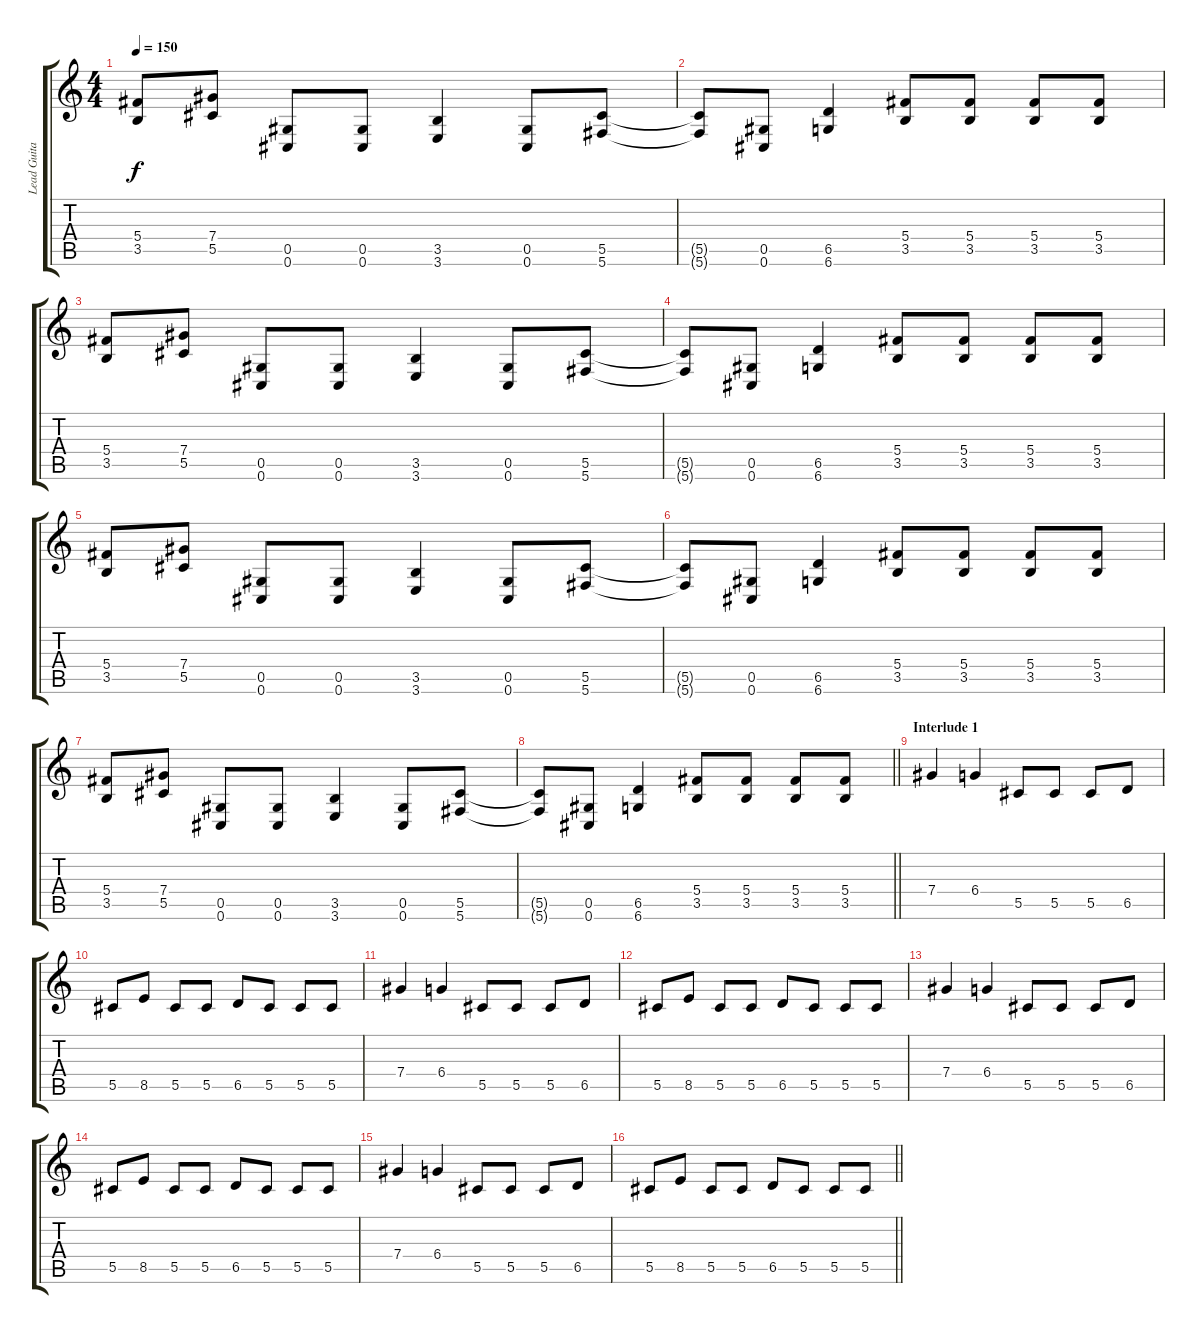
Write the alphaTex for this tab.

\track ("Lead Guitar" "Lead Guita") {instrument overdrivenguitar}
\staff {score tabs}
\tuning (Eb4 Bb3 Gb3 Db3 Ab2 Db2) {hide}
\ts (4 4)
\tempo 150
\clef g2
\ks c
(5.4 3.5).8{dy f} (7.4 5.5).8 (0.5 0.6).8 (0.5 0.6).8 (3.5 3.6).4 (0.5 0.6).8 (5.5 5.6).8 |
(5.5{t} 5.6{t}).8 (0.5 0.6).8 (6.5 6.6).4 (5.4 3.5).8 (5.4 3.5).8 (5.4 3.5).8 (5.4 3.5).8 |
(5.4 3.5).8 (7.4 5.5).8 (0.5 0.6).8 (0.5 0.6).8 (3.5 3.6).4 (0.5 0.6).8 (5.5 5.6).8 |
(5.5{t} 5.6{t}).8 (0.5 0.6).8 (6.5 6.6).4 (5.4 3.5).8 (5.4 3.5).8 (5.4 3.5).8 (5.4 3.5).8 |
(5.4 3.5).8 (7.4 5.5).8 (0.5 0.6).8 (0.5 0.6).8 (3.5 3.6).4 (0.5 0.6).8 (5.5 5.6).8 |
(5.5{t} 5.6{t}).8 (0.5 0.6).8 (6.5 6.6).4 (5.4 3.5).8 (5.4 3.5).8 (5.4 3.5).8 (5.4 3.5).8 |
(5.4 3.5).8 (7.4 5.5).8 (0.5 0.6).8 (0.5 0.6).8 (3.5 3.6).4 (0.5 0.6).8 (5.5 5.6).8 |
\barLineRight lightlight
(5.5{t} 5.6{t}).8 (0.5 0.6).8 (6.5 6.6).4 (5.4 3.5).8 (5.4 3.5).8 (5.4 3.5).8 (5.4 3.5).8 |
\section ("" "Interlude 1")
7.4.4 6.4.4 5.5.8 5.5.8 5.5.8 6.5.8 |
5.5.8 8.5.8 5.5.8 5.5.8 6.5.8 5.5.8 5.5.8 5.5.8 |
7.4.4 6.4.4 5.5.8 5.5.8 5.5.8 6.5.8 |
5.5.8 8.5.8 5.5.8 5.5.8 6.5.8 5.5.8 5.5.8 5.5.8 |
7.4.4 6.4.4 5.5.8 5.5.8 5.5.8 6.5.8 |
5.5.8 8.5.8 5.5.8 5.5.8 6.5.8 5.5.8 5.5.8 5.5.8 |
7.4.4 6.4.4 5.5.8 5.5.8 5.5.8 6.5.8 |
\barLineRight lightlight
5.5.8 8.5.8 5.5.8 5.5.8 6.5.8 5.5.8 5.5.8 5.5.8
